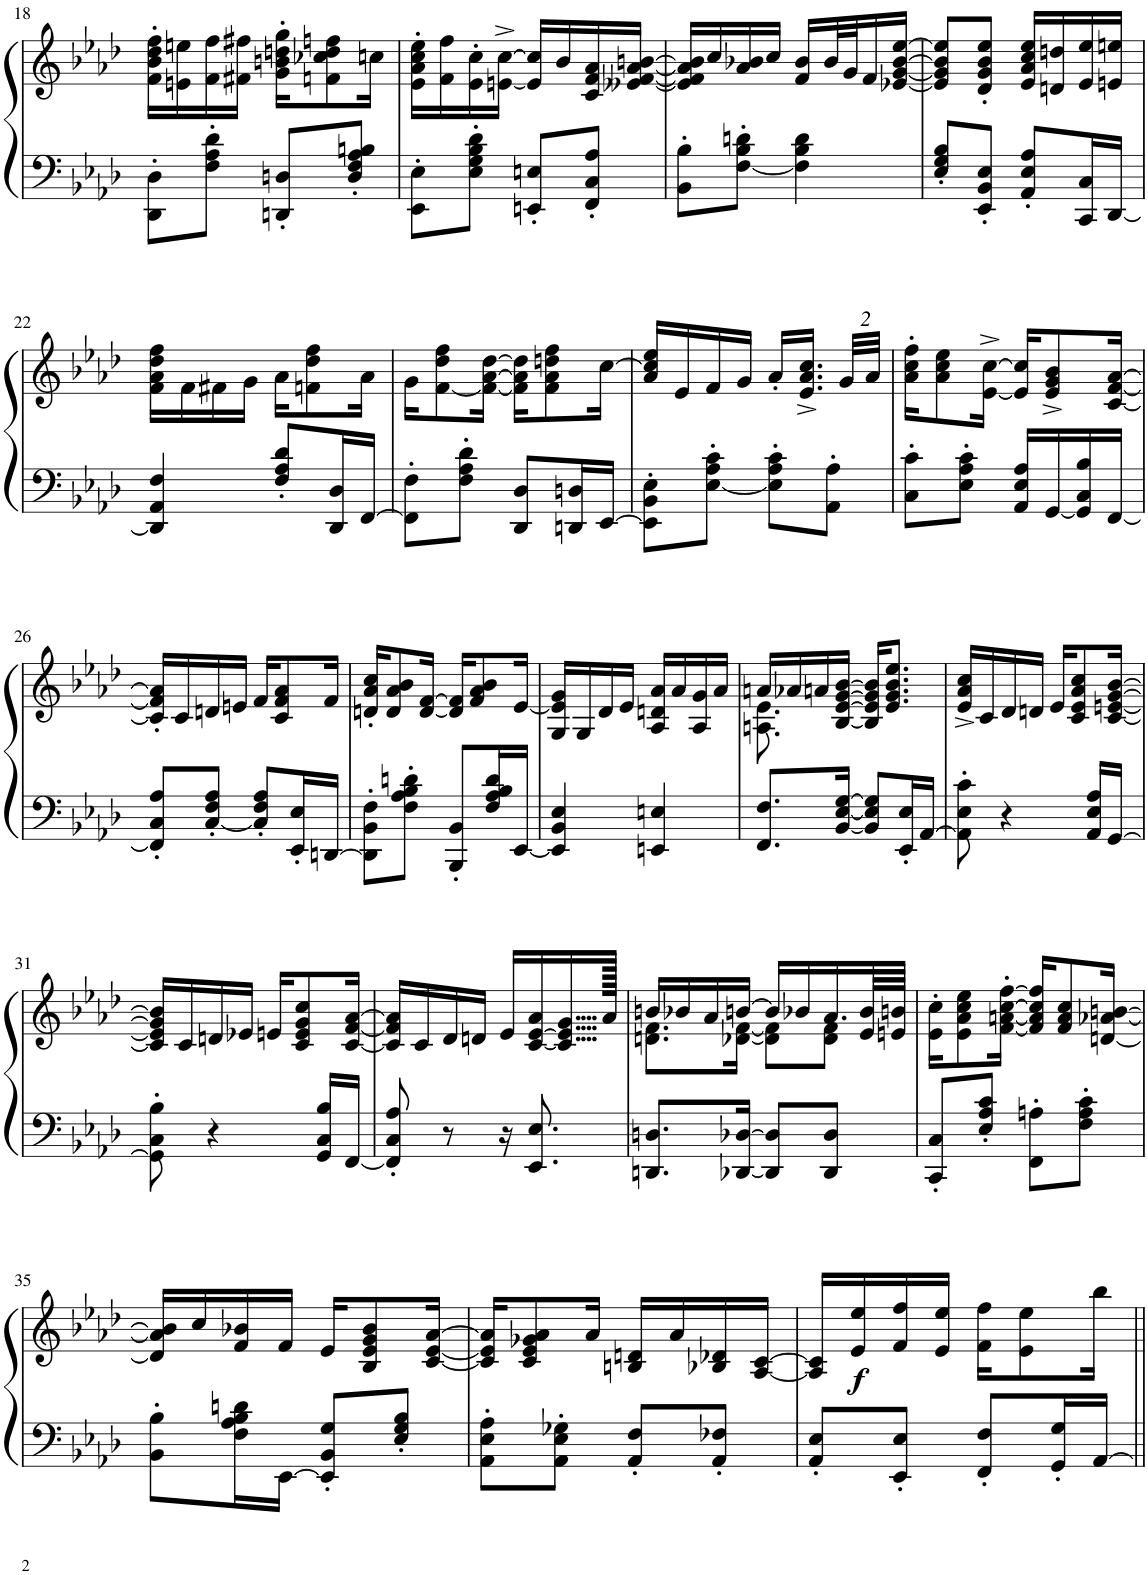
**kern	**kern	**dynam
*part1	*part1	*part1
*staff2	*staff1	*staff1/2
*I"Piano	*	*
*I'Pno.	*	*
!!LO:PB:g=z
*clefF4	*clefG2	*
*k[b-e-a-d-]	*k[b-e-a-d-]	*
*M2/4	*M2/4	*
=18	=18	=18
8DD-\' 8D-\'L	16f\' 16b-\' 16dd-\' 16ff\'LL	.
.	16en\ 16een\	.
8F\' 8A-\' 8d-\'J	16f\ 16ff\	.
.	16f#X\ 16ff#X\JJ	.
8DDn/' 8Dn/'L	16g\' 16bn\' 16ddn\' 16gg\'KL	.
.	8fn\ 8cc-X\ 8dd\ 8ffn\	.
8D/' 8F/' 8A-/' 8Bn/'J	.	.
.	16ccn\Jk	.
=19	=19	=19
8EE-\' 8E-\'L	16e-\' 16a-\' 16cc\' 16ee-\'LL	.
.	16f\ 16ff\	.
8E-\' 8G\' 8B-\' 8d-\'J	16e-\' 16cc\'	.
.	[16en\^ [16cc\^JJ	.
8EEn/' 8En/'L	16e/] 16cc/]LL	.
.	16b-/	.
8FF/' 8C/' 8A-/'J	16c/ 16f/ 16a-/	.
.	[16e--X/ [<16f/ [<16a-/ [16bn/JJ	.
=20	=20	=20
8BB-\' 8B-\'L	16e--/] 16f/] 16a-/] 16b/]LL	.
.	16cc/	.
[8F\' 8B-\' 8dn\'J	16a-/ 16b-X/	.
.	16cc/JJ	.
4F\] 4B-\ 4d\	16f/ 16b-/LL	.
.	32b-/L	.
.	32g/J	.
.	16f/	.
.	[16e-X/ [16g/ [16b-/ [16ee-/JJ	.
=21	=21	=21
8E-/' 8G/' 8B-/'L	8e-/] 8g/] 8b-/] 8ee-/]L	.
8EE-/' 8BB-/' 8E-/'J	8d-/' 8g/' 8b-/' 8ee-/'J	.
8AA-/' 8E-/' 8A-/'L	16e-/ 16a-/ 16cc/ 16ee-/LL	.
.	16dn/ 16ddn/	.
16CC/ 16C/L	16e-/ 16ee-/	.
[16DD-/JJ	16en/ 16een/JJ	.
!!LO:LB:g=z
=22	=22	=22
4DD-/] 4AA-/ 4F/	16f\ 16a-\ 16dd-\ 16ff\LL	.
.	16f\	.
.	16f#X\	.
.	16g\JJ	.
8F/' 8A-/' 8d-/'L	16a-\KL	.
.	8fn\ 8dd-\ 8ff\	.
16DD-/ 16D-/L	.	.
[16FF/JJ	16a-\Jk	.
=23	=23	=23
8FF\]' 8F\'L	16g\KL	.
.	[8f\ 8dd-\ 8ff\	.
8F\' 8A-\' 8d-\'J	.	.
.	16f\_ [16a-\ [16dd-\Jk	.
8DD-/ 8D-/L	16f\] 16a-\] 16dd-\]KL	.
.	8f\ 8a-\ 8ddn\ 8ff\	.
16DDn/ 16Dn/L	.	.
[16EE-/JJ	[16cc\Jk	.
=24	=24	=24
8EE-\]' 8BB-\' 8E-\'L	16a-/ 16cc/] 16ee-/LL	.
.	16e-/	.
[8E-\' 8A-\' 8c\'J	16f/	.
.	16g/JJ	.
8E-\]' 8A-\' 8c\'L	16a-'/LL	.
.	16.e-/^ 16.a-/^ 16.cc/^JJ	.
8AA-\' 8A-\'J	.	.
*	*Xbrackettup	*
.	64%3g/LLL	.
.	64%3a-/JJJ	.
=25	=25	=25
8C\' 8c\'L	16a-\' 16cc\' 16ff\'KL	.
.	8a-\ 8cc\ 8ee-\	.
8E-\' 8A-\' 8c\'J	.	.
.	[16e-\^ [16cc\^Jk	.
16AA-/ 16E-/ 16A-/LL	16e-/] 16cc/]KL	.
[16GG/	8e-/^ 8g/^ 8b-/^	.
16GG/] 16C/ 16B-/	.	.
[16FF/JJ	[16c/ [16f/ [16a-/Jk	.
!!LO:LB:g=z
=26	=26	=26
8FF/]' 8C/' 8A-/'L	16c/]' 16f/]' 16a-/]'LL	.
.	16c/	.
[8C/' 8F/' 8A-/'J	16dn/	.
.	16en/JJ	.
8C/]' 8F/' 8A-/'L	16f/KL	.
.	8c/ 8f/ 8a-/	.
16EE-/' 16E-/'L	.	.
[16DDn/JJ	16f/Jk	.
=27	=27	=27
8DD\]' 8BB-\' 8F\'L	16dn/' 16a-/' 16cc/'KL	.
.	8d/ 8a-/ 8b-/	.
8F\' 8A-\' 8B-\' 8dn\'J	.	.
.	[16d/ [16f/Jk	.
8BBB-/' 8BB-/'L	16d/] 16f/]KL	.
.	8f/ 8a-/ 8b-/	.
16F/ 16A-/ 16B-/ 16d/L	.	.
[16EE-/JJ	[16e-/Jk	.
=28	=28	=28
4EE-/] 4BB-/ 4E-/	16G/ 16e-/] 16g/LL	.
.	16G/	.
.	16d-/	.
.	16e-/JJ	.
4EEn/ 4En/	16A-/ 16dn/ 16a-/LL	.
.	16a-/	.
.	16A-/ 16g/	.
.	16a-/JJ	.
=29	=29	=29
*	*^	*
8.FF/ 8.F/L	16an/LL	8.An\ 8.e-\	.
.	16a-X/	.	.
.	16an/	.	.
[16BB-/ [16E-/ [16G/Jk	[16B-/ [>16e-/ [>16g/ [16b-/JJ	4ryy	.
8BB-/] 8E-/] 8G/]L	16B-/] 16e-/] 16g/] 16b-/]KL	.	.
.	8.e-/ 8.g/ 8.b-/ 8.ee-/J	.	.
16EE-/' 16E-/'L	.	.	.
[16AA-/JJ	.	16ryy	.
*	*v	*v	*
=30	=30	=30
8AA-\]' 8E-\' 8c\'	16e-/^ 16a-/^ 16cc/^LL	.
.	16c/	.
4r	16d-/	.
.	16dn/JJ	.
.	16e-/KL	.
.	8c/ 8e-/ 8a-/ 8cc/	.
16AA-/ 16E-/ 16A-/LL	.	.
[16GG/JJ	[16c/ [16en/ [16g/ [16b-/Jk	.
!!LO:LB:g=z
=31	=31	=31
8GG\]' 8C\' 8B-\'	16c/] 16e/] 16g/] 16b-/]LL	.
.	16c/	.
4r	16dn/	.
.	16e-X/JJ	.
.	16en/KL	.
.	8c/ 8e/ 8g/ 8cc/	.
16GG/ 16C/ 16B-/LL	.	.
[16FF/JJ	[16c/ [16f/ [16a-/Jk	.
=32	=32	=32
8FF/]' 8C/' 8A-/'	16c/] 16f/] 16a-/]LL	.
.	16c/	.
8r	16d-/	.
.	16dn/JJ	.
16r	16e-/LL	.
8.EE-/ 8.E-/	[16c/ [16e-/ 16a-/	.
.	256%31c/] 256%31e-/] 256%31g/	.
.	256a-/JJkkkk	.
=33	=33	=33
*	*^	*
8.DDn/ 8.Dn/L	16bn/LL	8.dn\ 8.f\L	.
.	16b-X/	.	.
.	16a-/	.	.
[16DD-X/ [16D-X/Jk	[16bn/JJ	[16d-X\ [16f\Jk	.
8DD-/] 8D-/]L	16b/LL]	8d-\] 8f\]L	.
.	16b-X/	.	.
8DD-/ 8D-/J	16.a-/	8d-\ 8f\J	.
.	64e-/ 64b-/LL	.	.
.	64en/ 64bn/JJJJ	.	.
*	*v	*v	*
=34	=34	=34
8CC/' 8C/'L	16e-\' 16cc\'KL	.
.	8e-\ 8a-\ 8cc\ 8ee-\	.
8E-/' 8A-/' 8c/'J	.	.
.	[16f\' [16an\' [16cc\' [16ff\'Jk	.
8FF\' 8An\'L	16f/] 16a/] 16cc/] 16ff/]KL	.
.	8f/ 8a/ 8cc/	.
8F\' 8A\' 8c\'J	.	.
.	[16dn/ [16a-X/ [16bn/Jk	.
!!LO:LB:g=z
=35	=35	=35
8BB-\' 8B-\'L	16d/] 16a-/] 16b/]LL	.
.	16cc/	.
16F\ 16A-\ 16B-\ 16dn\L	16f/ 16b-X/	.
[16EE-\JJ	16f/JJ	.
8EE-/]' 8BB-/' 8G/'L	16e-/KL	.
.	8B-/ 8e-/ 8g/ 8b-/	.
8E-/' 8G/' 8B-/'J	.	.
.	[16c/ [16e-/ [16a-/Jk	.
=36	=36	=36
8AA-\' 8E-\' 8A-\'L	16c/] 16e-/] 16a-/]KL	.
.	8c/ 8e-/ 8g-X/ 8a-/	.
8AA-\' 8E-\' 8G-X\'J	.	.
.	16a-/Jk	.
8AA-/' 8F/'L	16Bn/ 16dn/LL	.
.	16a-/	.
8AA-/' 8F-X/'J	16B-X/ 16d-X/	.
.	[16A-/ [16c/JJ	.
=37	=37	=37
8AA-/' 8E-/'L	16A-/] 16c/]LL	.
!	!	!LO:DY:b
.	16e-/ 16ee-/	f
8EE-/' 8E-/'J	16f/ 16ff/	.
.	16e-/ 16ee-/JJ	.
8FF/' 8F/'L	16f\ 16ff\KL	.
.	8e-\ 8ee-\	.
16GG/' 16G/'L	.	.
[16AA-/JJ	16bb-\Jk	.
=||	=||	=||
*-	*-	*-
